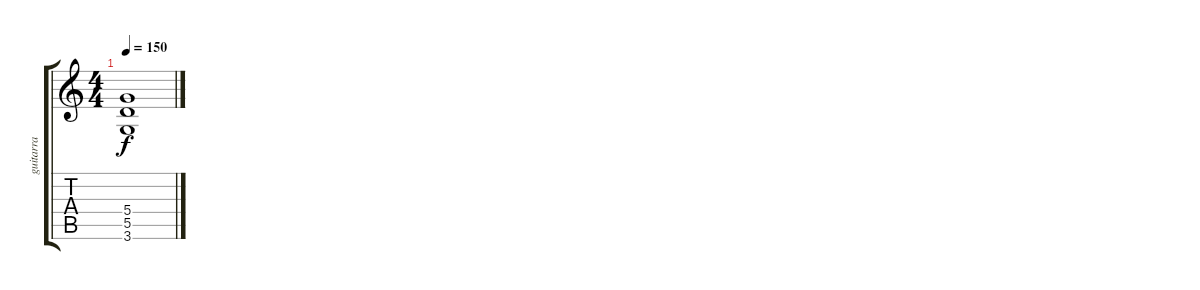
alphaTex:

\track ("guitarra" "guitarra") {instrument distortionguitar}
\staff {score tabs}
\tuning (E4 B3 G3 D3 A2 E2) {hide}
\ts (4 4)
\tempo 150
\clef g2
\ks c
(5.4{t} 5.5{t} 3.6{t}).1{dy f}
